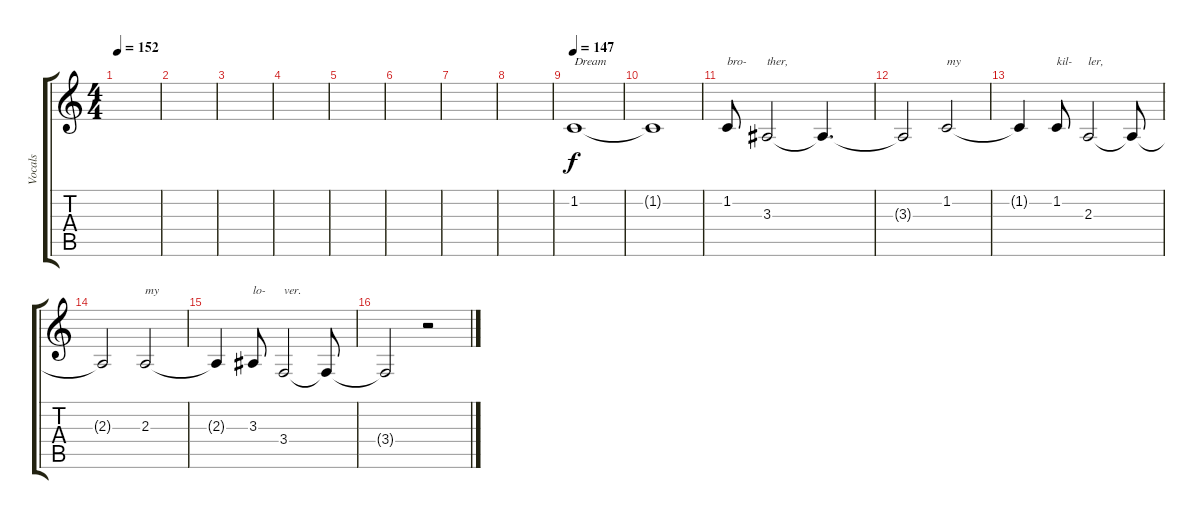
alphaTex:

\track ("Vocals" "Vocals") {instrument lead6voice}
\staff {score tabs}
\tuning (E4 B3 G3 D3 A2 E2) {hide}
\ts (4 4)
\tempo 152
\clef g2
\ks c
|
|
|
|
|
|
|
|
\tempo 147
1.2.1{txt "Dream"} |
1.2{t}.1 |
1.2.8{txt "bro-"} 3.3.2{txt "ther,"} 3.3{t}.4{d} |
3.3{t}.2 1.2.2{txt "my"} |
1.2{t}.4 1.2.8{txt "kil-"} 2.3.2{txt "ler,"} 2.3{t}.8 |
2.3{t}.2 2.3.2{txt "my"} |
2.3{t}.4 3.3.8{txt "lo-"} 3.4.2{txt "ver."} 3.4{t}.8 |
3.4{t}.2 r.2
